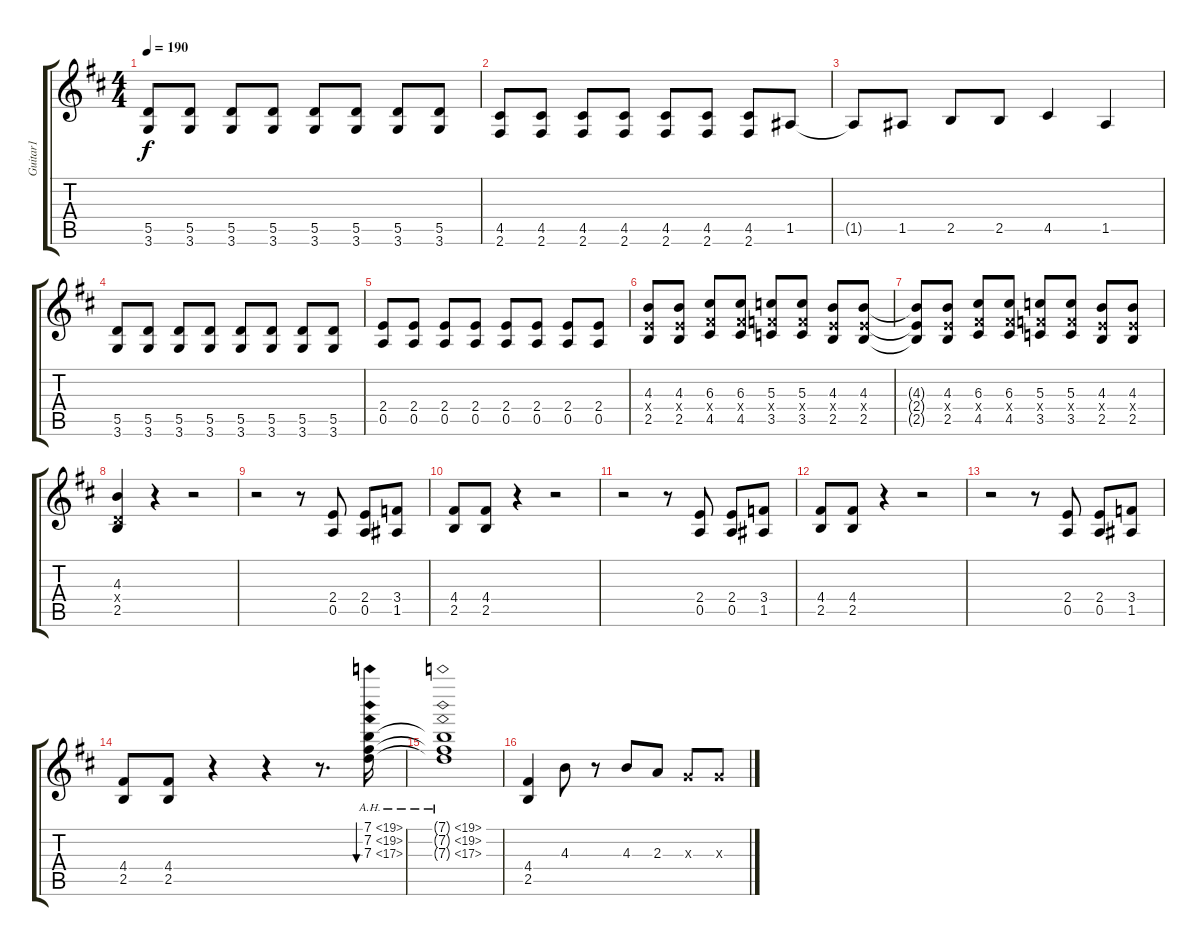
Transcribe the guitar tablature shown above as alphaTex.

\track ("Guitar1" "Guitar1") {instrument overdrivenguitar}
\staff {score tabs}
\tuning (E4 B3 G3 D3 A2 E2) {hide}
\ts (4 4)
\tempo 190
\clef g2
\ks d
(5.5 3.6).8{dy f} (5.5 3.6).8 (5.5 3.6).8 (5.5 3.6).8 (5.5 3.6).8 (5.5 3.6).8 (5.5 3.6).8 (5.5 3.6).8 |
(4.5 2.6).8 (4.5 2.6).8 (4.5 2.6).8 (4.5 2.6).8 (4.5 2.6).8 (4.5 2.6).8 (4.5 2.6).8 1.5.8 |
1.5{t}.8 1.5.8 2.5.8 2.5.8 4.5.4 1.5.4 |
(5.5 3.6).8 (5.5 3.6).8 (5.5 3.6).8 (5.5 3.6).8 (5.5 3.6).8 (5.5 3.6).8 (5.5 3.6).8 (5.5 3.6).8 |
(2.4 0.5).8 (2.4 0.5).8 (2.4 0.5).8 (2.4 0.5).8 (2.4 0.5).8 (2.4 0.5).8 (2.4 0.5).8 (2.4 0.5).8 |
(4.3 2.4{x} 2.5).8 (4.3 2.4{x} 2.5).8 (6.3 4.4{x} 4.5).8 (6.3 4.4{x} 4.5).8 (5.3 3.4{x} 3.5).8 (5.3 3.4{x} 3.5).8 (4.3 2.4{x} 2.5).8 (4.3 2.4{x} 2.5).8 |
(4.3{t} 2.4{t} 2.5{t}).8 (4.3 2.4{x} 2.5).8 (6.3 4.4{x} 4.5).8 (6.3 4.4{x} 4.5).8 (5.3 3.4{x} 3.5).8 (5.3 3.4{x} 3.5).8 (4.3 2.4{x} 2.5).8 (4.3 2.4{x} 2.5).8 |
(4.3 0.4{x} 2.5).4 r.4 r.2 |
r.2 r.8 (2.4 0.5).8 (2.4 0.5).8 (3.4 1.5).8 |
(4.4 2.5).8 (4.4 2.5).8 r.4 r.2 |
r.2 r.8 (2.4 0.5).8 (2.4 0.5).8 (3.4 1.5).8 |
(4.4 2.5).8 (4.4 2.5).8 r.4 r.2 |
r.2 r.8 (2.4 0.5).8 (2.4 0.5).8 (3.4 1.5).8 |
(4.4 2.5).8 (4.4 2.5).8 r.4 r.4 r.8{d} (7.1{ah 12} 7.2{ah 12} 7.3{ah 10}).16{bu 480} |
(7.1{ah 12 t} 7.2{ah 12 t} 7.3{ah 10 t}).1 |
(4.4 2.5).4 4.3.8 r.8 4.3.8 2.3.8 0.3{x}.8 0.3{x}.8
